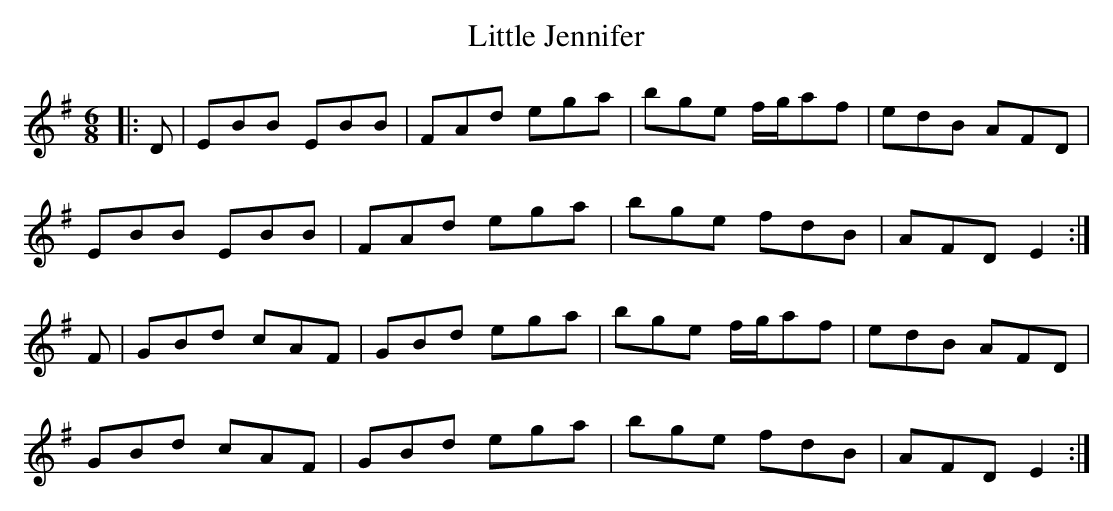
X:1
T: Little Jennifer
M: 6/8
L: 1/8
K: Emin
|:D|EBB EBB|FAd ega|bge f/g/af|edB AFD|
EBB EBB|FAd ega|bge fdB|AFD E2:|
F|GBd cAF|GBd ega|bge f/g/af|edB AFD|
GBd cAF|GBd ega|bge fdB|AFD E2:|
